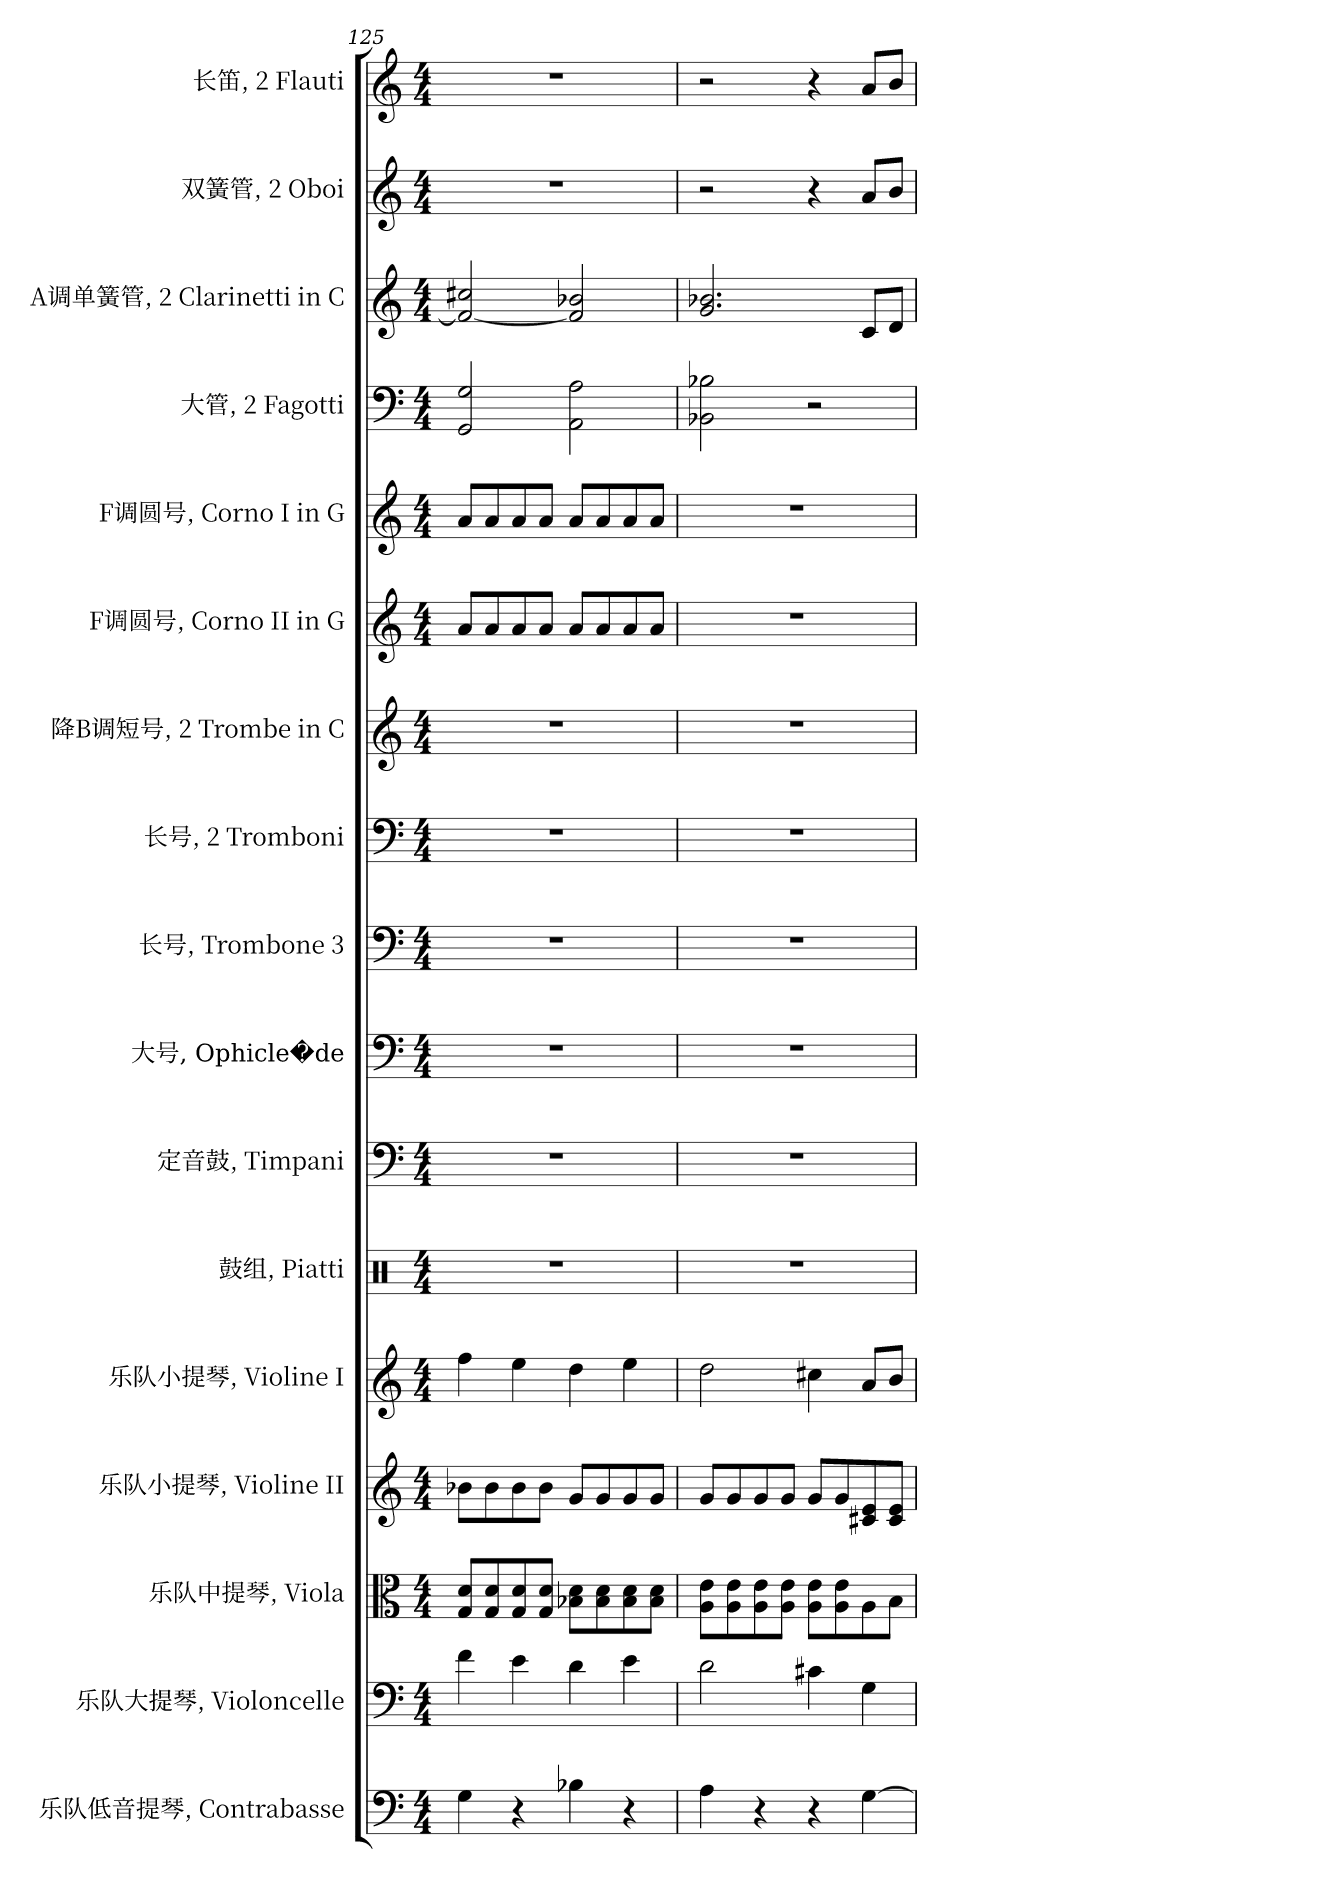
**kern	**kern	**kern	**kern	**kern	**kern	**kern	**kern	**kern	**kern	**kern	**kern	**kern	**kern	**kern	**kern	**kern
*part17	*part16	*part15	*part14	*part13	*part12	*part11	*part10	*part9	*part8	*part7	*part6	*part5	*part4	*part3	*part2	*part1
*staff17	*staff16	*staff15	*staff14	*staff13	*staff12	*staff11	*staff10	*staff9	*staff8	*staff7	*staff6	*staff5	*staff4	*staff3	*staff2	*staff1
*I"乐队低音提琴, Contrabasse	*I"乐队大提琴, Violoncelle	*I"乐队中提琴, Viola	*I"乐队小提琴, Violine II	*I"乐队小提琴, Violine I	*I"鼓组, Piatti	*I"定音鼓, Timpani	*I"大号, Ophicle�de	*I"长号, Trombone 3	*I"长号, 2 Tromboni	*I"降B调短号, 2 Trombe in C	*I"F调圆号, Corno II in G	*I"F调圆号, Corno I in G	*I"大管, 2 Fagotti	*I"A调单簧管, 2 Clarinetti in C	*I"双簧管, 2 Oboi	*I"长笛, 2 Flauti
*I'Cbs.	*	*	*	*	*	*I'Timp.	*	*I'Tbn.	*I'Tbn.	*	*	*	*	*I'A Cl.	*I'Ob.	*I'Fl.
*clefF4	*clefF4	*clefC3	*clefG2	*clefG2	*clefX	*clefF4	*clefF4	*clefF4	*clefF4	*clefG2	*clefG2	*clefG2	*clefF4	*clefG2	*clefG2	*clefG2
*ITrd7c12	*	*	*	*	*	*	*	*	*	*ITrd1c2	*ITrd4c7	*ITrd4c7	*	*ITrd2c3	*	*
*k[]	*k[]	*k[]	*k[]	*k[]	*k[]	*k[]	*k[]	*k[]	*k[]	*k[b-e-]	*k[b-]	*k[b-]	*k[]	*k[f#c#g#]	*k[]	*k[]
*M4/4	*M4/4	*M4/4	*M4/4	*M4/4	*M4/4	*M4/4	*M4/4	*M4/4	*M4/4	*M4/4	*M4/4	*M4/4	*M4/4	*M4/4	*M4/4	*M4/4
*MM156	*MM156	*MM156	*MM156	*MM156	*MM156	*MM156	*MM156	*MM156	*MM156	*MM156	*MM156	*MM156	*MM156	*MM156	*MM156	*MM156
=125	=125	=125	=125	=125	=125	=125	=125	=125	=125	=125	=125	=125	=125	=125	=125	=125
4GG\	4f\	8G/ 8d/L	8b-X\L	4ff\	1r	1r	1r	1r	1r	1r	8d/L	8d/L	2GG/ 2G/	2d/_ 2a#X/	1r	1r
.	.	8G/ 8d/	8b-\	.	.	.	.	.	.	.	8d/	8d/	.	.	.	.
4r	4e\	8G/ 8d/	8b-\	4ee\	.	.	.	.	.	.	8d/	8d/	.	.	.	.
.	.	8G/ 8d/J	8b-\J	.	.	.	.	.	.	.	8d/J	8d/J	.	.	.	.
4BB-X\	4d\	8B-X\ 8d\L	8g/L	4dd\	.	.	.	.	.	.	8d/L	8d/L	2AA\ 2A\	2d/] 2gn/	.	.
.	.	8B-\ 8d\	8g/	.	.	.	.	.	.	.	8d/	8d/	.	.	.	.
4r	4e\	8B-\ 8d\	8g/	4ee\	.	.	.	.	.	.	8d/	8d/	.	.	.	.
.	.	8B-\ 8d\J	8g/J	.	.	.	.	.	.	.	8d/J	8d/J	.	.	.	.
=126	=126	=126	=126	=126	=126	=126	=126	=126	=126	=126	=126	=126	=126	=126	=126	=126
*	*	*	*	*	*	*	*	*	*	*	*	*	*	*	*	*MM156
4AA\	2d\	8A\ 8e\L	8g/L	2dd\	1r	1r	1r	1r	1r	1r	1r	1r	2BB-X\ 2B-X\	2.e/ 2.gn/	2r	2r
.	.	8A\ 8e\	8g/	.	.	.	.	.	.	.	.	.	.	.	.	.
4r	.	8A\ 8e\	8g/	.	.	.	.	.	.	.	.	.	.	.	.	.
.	.	8A\ 8e\J	8g/J	.	.	.	.	.	.	.	.	.	.	.	.	.
*	*	*	*	*	*	*	*	*	*	*	*	*	*	*	*	*MM158
4r	4c#X\	8A\ 8e\L	8g/L	4cc#X\	.	.	.	.	.	.	.	.	2r	.	4r	4r
.	.	8A\ 8e\	8g/	.	.	.	.	.	.	.	.	.	.	.	.	.
*	*	*	*	*	*	*	*	*	*	*	*	*	*	*	*	*MM151
[4GG\	4G\	8A\	8c#X/ 8e/	8a/L	.	.	.	.	.	.	.	.	.	8A/L	8a/L	8a/L
.	.	8B\J	8c#/ 8e/J	8b/J	.	.	.	.	.	.	.	.	.	8B/J	8b/J	8b/J
=	=	=	=	=	=	=	=	=	=	=	=	=	=	=	=	=
*-	*-	*-	*-	*-	*-	*-	*-	*-	*-	*-	*-	*-	*-	*-	*-	*-
